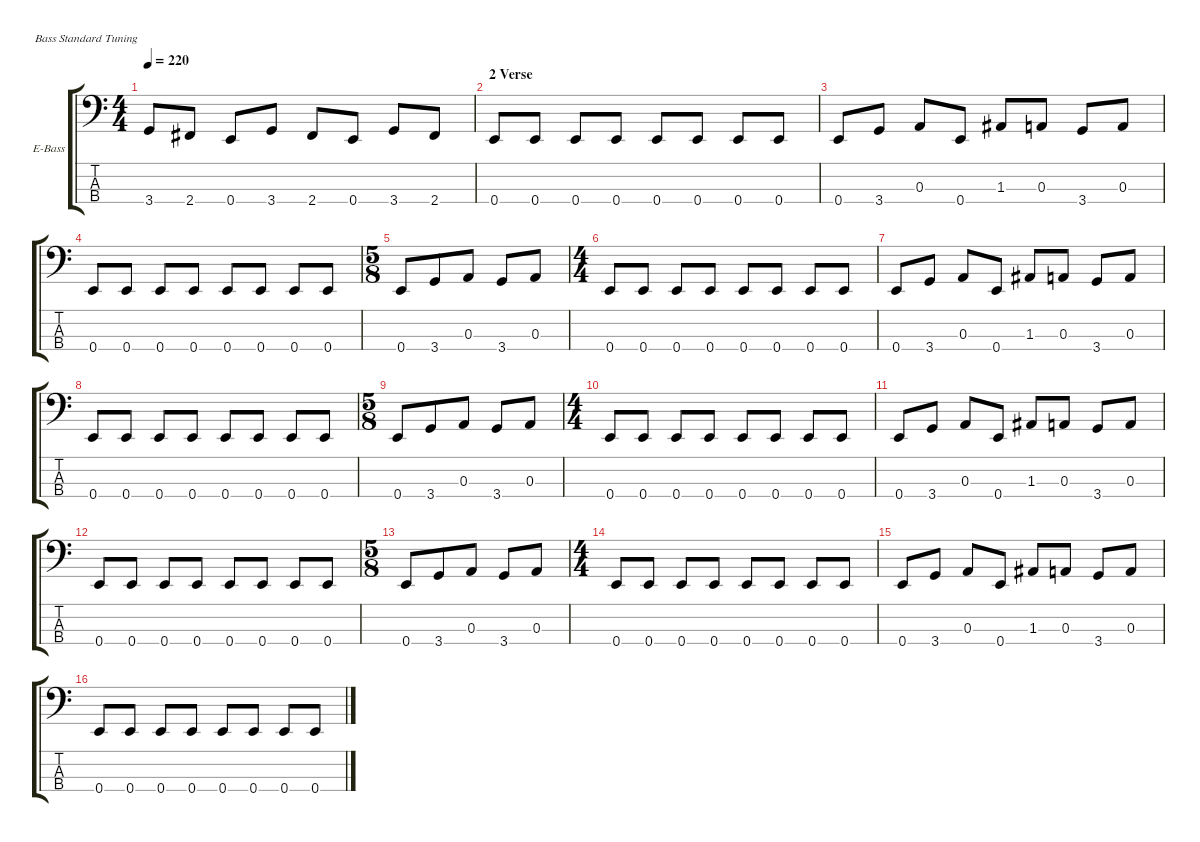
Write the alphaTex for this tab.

\hideDynamics
\bracketExtendMode groupsimilarinstruments
\firstSystemTrackNameOrientation horizontal
\otherSystemsTrackNameOrientation horizontal
\track ("Bass" "E-Bass") {multiBarRest instrument electricbassfinger}
\staff {score tabs}
\tuning (G2 D2 A1 E1)
\ts (4 4)
\tempo 220
\clef f4
\ks c
3.4.8{dy fff} 2.4.8 0.4.8 3.4.8 2.4.8 0.4.8 3.4.8 2.4.8 |
\section ("" "2 Verse")
0.4.8 0.4.8 0.4.8 0.4.8 0.4.8 0.4.8 0.4.8 0.4.8 |
0.4.8 3.4.8 0.3.8 0.4.8 1.3.8 0.3.8 3.4.8 0.3.8 |
0.4.8 0.4.8 0.4.8 0.4.8 0.4.8 0.4.8 0.4.8 0.4.8 |
\ts (5 8)
0.4.8 3.4.8 0.3.8 3.4.8 0.3.8 |
\ts (4 4)
0.4.8 0.4.8 0.4.8 0.4.8 0.4.8 0.4.8 0.4.8 0.4.8 |
0.4.8 3.4.8 0.3.8 0.4.8 1.3.8 0.3.8 3.4.8 0.3.8 |
0.4.8 0.4.8 0.4.8 0.4.8 0.4.8 0.4.8 0.4.8 0.4.8 |
\ts (5 8)
0.4.8 3.4.8 0.3.8 3.4.8 0.3.8 |
\ts (4 4)
0.4.8 0.4.8 0.4.8 0.4.8 0.4.8 0.4.8 0.4.8 0.4.8 |
0.4.8 3.4.8 0.3.8 0.4.8 1.3.8 0.3.8 3.4.8 0.3.8 |
0.4.8 0.4.8 0.4.8 0.4.8 0.4.8 0.4.8 0.4.8 0.4.8 |
\ts (5 8)
0.4.8 3.4.8 0.3.8 3.4.8 0.3.8 |
\ts (4 4)
0.4.8 0.4.8 0.4.8 0.4.8 0.4.8 0.4.8 0.4.8 0.4.8 |
0.4.8 3.4.8 0.3.8 0.4.8 1.3.8 0.3.8 3.4.8 0.3.8 |
0.4.8 0.4.8 0.4.8 0.4.8 0.4.8 0.4.8 0.4.8 0.4.8
